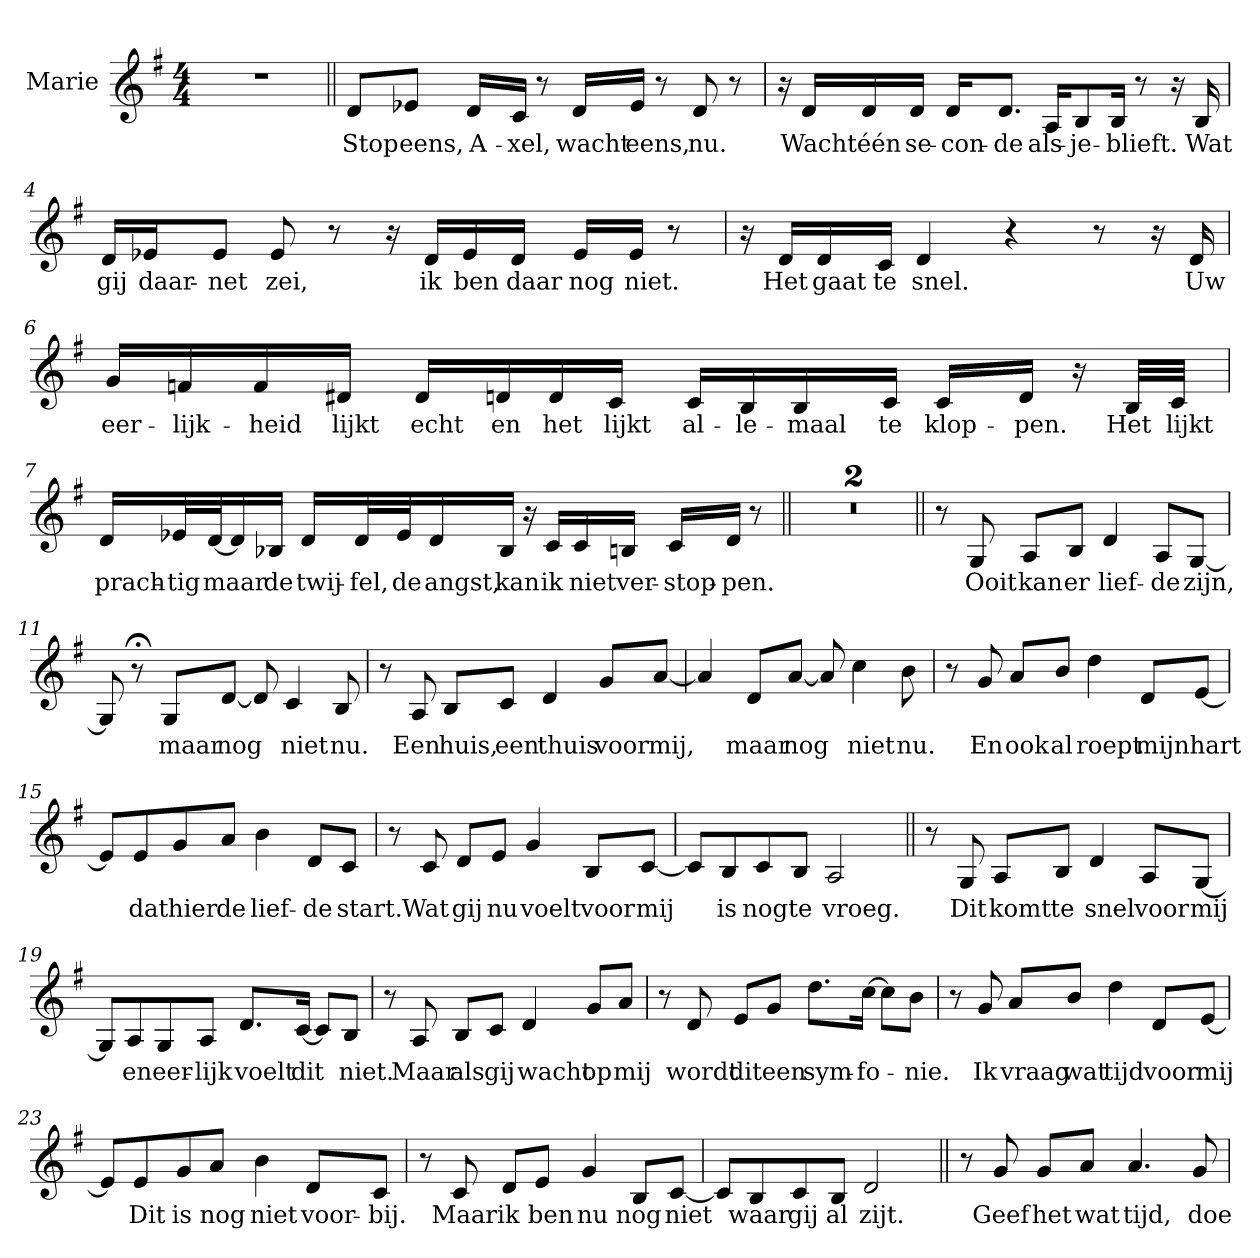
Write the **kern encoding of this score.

**kern	**text
*part1	*part1
*staff1	*staff1
*I"Marie	*
*I'Marie	*
*clefG2	*
*k[f#]	*
*G:	*
*M4/4	*
=1	=1
1r	.
=2||	=2||
*MM80	*
!	!LO:LY:b
8d/L	Stop
!	!LO:LY:b
8e-X/J	eens,
!	!LO:LY:b
16d/LL	A-
!	!LO:LY:b
16c/JJ	-xel,
8r	.
!	!LO:LY:b
16d/LL	wacht
!	!LO:LY:b
16e-/JJ	eens,
8r	.
!	!LO:LY:b
8d/	nu.
8r	.
!!LO:LB:g=z
=3	=3
16r	.
!	!LO:LY:b
16d/LL	Wacht
!	!LO:LY:b
16d/	één
!	!LO:LY:b
16d/JJ	se-
!	!LO:LY:b
16d/KL	-con-
!	!LO:LY:b
8.d/J	-de
!	!LO:LY:b
16A/KL	als-
!	!LO:LY:b
8B/	-je-
!	!LO:LY:b
16B/Jk	-blieft.
8r	.
16r	.
!	!LO:LY:b
16B/	Wat
!!LO:LB:g=z
=4	=4
!	!LO:LY:b
16d/LL	gij
!	!LO:LY:b
16e-X/J	daar-
!	!LO:LY:b
8e-/J	-net
!	!LO:LY:b
8e-/	zei,
8r	.
16r	.
!	!LO:LY:b
16d/LL	ik
!	!LO:LY:b
16e-/	ben
!	!LO:LY:b
16d/JJ	daar
!	!LO:LY:b
16e-/LL	nog
!	!LO:LY:b
16e-/JJ	niet.
8r	.
=5	=5
16r	.
!	!LO:LY:b
16d/LL	Het
!	!LO:LY:b
16d/	gaat
!	!LO:LY:b
16c/JJ	te
!	!LO:LY:b
4d/	snel.
4r	.
8r	.
16r	.
!	!LO:LY:b
16d/	Uw
!!LO:LB:g=z
=6	=6
!	!LO:LY:b
16g/LL	eer-
!	!LO:LY:b
16fn/	-lijk-
!	!LO:LY:b
16f/	-heid
!	!LO:LY:b
16d#X/JJ	lijkt
!	!LO:LY:b
16d#/LL	echt
!	!LO:LY:b
16dn/	en
!	!LO:LY:b
16d/	het
!	!LO:LY:b
16c/JJ	lijkt
!	!LO:LY:b
16c/LL	al-
!	!LO:LY:b
16B/	-le-
!	!LO:LY:b
16B/	-maal
!	!LO:LY:b
16c/JJ	te
!	!LO:LY:b
16c/LL	klop-
!	!LO:LY:b
16d/JJ	-pen.
16r	.
!	!LO:LY:b
32B/LLL	Het
!	!LO:LY:b
32c/JJJ	lijkt
!!LO:LB:g=z
=7	=7
!	!LO:LY:b
16d/LL	prach-
!	!LO:LY:b
32e-X/L	-tig
!	!LO:LY:b
[32d/J	maar
16d/]	.
!	!LO:LY:b
16B-X/JJ	de
!	!LO:LY:b
16d/LL	twij-
!	!LO:LY:b
32d/L	-fel,
!	!LO:LY:b
32e-/J	de
!	!LO:LY:b
16d/	angst,
!	!LO:LY:b
16B-/JJ	kan
16r	.
!	!LO:LY:b
16c/LL	ik
!	!LO:LY:b
16c/	niet
!	!LO:LY:b
16Bn/JJ	ver-
!	!LO:LY:b
16c/LL	-stop-
!	!LO:LY:b
16d/JJ	-pen.
8r	.
=8||	=8||
1ryy	.
=9	=9
1ryy	.
!!LO:LB:g=z
=10||	=10||
8r	.
!	!LO:LY:b
8G/	Ooit
!	!LO:LY:b
8A/L	kan
!	!LO:LY:b
8B/J	er
!	!LO:LY:b
4d/	lief-
!	!LO:LY:b
8A/L	-de
!	!LO:LY:b
[8G/J	zijn,
=11	=11
8G/]	.
8r;<	.
!	!LO:LY:b
8G/L	maar
!	!LO:LY:b
[8d/J	nog
8d/]	.
!	!LO:LY:b
4c/	niet
!	!LO:LY:b
8B/	nu.
!!LO:LB:g=z
=12	=12
8r	.
!	!LO:LY:b
8A/	Een
!	!LO:LY:b
8B/L	huis,
!	!LO:LY:b
8c/J	een
!	!LO:LY:b
4d/	thuis
!	!LO:LY:b
8g/L	voor
!	!LO:LY:b
[8a/J	mij,
!!LO:LB:g=z
=13	=13
4a/]	.
!	!LO:LY:b
8d/L	maar
!	!LO:LY:b
[8a/J	nog
8a/]	.
!	!LO:LY:b
4cc\	niet
!	!LO:LY:b
8b\	nu.
=14	=14
8r	.
!	!LO:LY:b
8g/	En
!	!LO:LY:b
8a/L	ook
!	!LO:LY:b
8b/J	al
!	!LO:LY:b
4dd\	roept
!	!LO:LY:b
8d/L	mijn
!	!LO:LY:b
[8e/J	hart
!!LO:LB:g=z
=15	=15
8e/L]	.
!	!LO:LY:b
8e/	dat
!	!LO:LY:b
8g/	hier
!	!LO:LY:b
8a/J	de
!	!LO:LY:b
4b\	lief-
!	!LO:LY:b
8d/L	-de
!	!LO:LY:b
8c/J	start.
!!LO:LB:g=z
=16	=16
8r	.
!	!LO:LY:b
8c/	Wat
!	!LO:LY:b
8d/L	gij
!	!LO:LY:b
8e/J	nu
!	!LO:LY:b
4g/	voelt
!	!LO:LY:b
8B/L	voor
!	!LO:LY:b
[8c/J	mij
=17	=17
8c/L]	.
!	!LO:LY:b
8B/	is
!	!LO:LY:b
8c/	nog
!	!LO:LY:b
8B/J	te
!	!LO:LY:b
2A/	vroeg.
=18||	=18||
8r	.
!	!LO:LY:b
8G/	Dit
!	!LO:LY:b
8A/L	komt
!	!LO:LY:b
8B/J	te
!	!LO:LY:b
4d/	snel
!	!LO:LY:b
8A/L	voor
!	!LO:LY:b
[8G/J	mij
!!LO:PB:g=z
=19	=19
8G/L]	.
!	!LO:LY:b
8A/	en
!	!LO:LY:b
8G/	eer-
!	!LO:LY:b
8A/J	-lijk
!	!LO:LY:b
8.d/L	voelt
!	!LO:LY:b
[16c/Jk	dit
8c/L]	.
!	!LO:LY:b
8B/J	niet.
=20	=20
8r	.
!	!LO:LY:b
8A/	Maar
!	!LO:LY:b
8B/L	als
!	!LO:LY:b
8c/J	gij
!	!LO:LY:b
4d/	wacht
!	!LO:LY:b
8g/L	op
!	!LO:LY:b
8a/J	mij
!!LO:LB:g=z
=21	=21
8r	.
!	!LO:LY:b
8d/	wordt
!	!LO:LY:b
8e/L	dit
!	!LO:LY:b
8g/J	een
!	!LO:LY:b
8.dd\L	sym-
!	!LO:LY:b
[16cc\Jk	-fo-
8cc\L]	.
!	!LO:LY:b
8b\J	-nie.
!!LO:LB:g=z
=22	=22
8r	.
!	!LO:LY:b
8g/	Ik
!	!LO:LY:b
8a/L	vraag
!	!LO:LY:b
8b/J	wat
!	!LO:LY:b
4dd\	tijd
!	!LO:LY:b
8d/L	voor
!	!LO:LY:b
[8e/J	mij
=23	=23
8e/L]	.
!	!LO:LY:b
8e/	Dit
!	!LO:LY:b
8g/	is
!	!LO:LY:b
8a/J	nog
!	!LO:LY:b
4b\	niet
!	!LO:LY:b
8d/L	voor-
!	!LO:LY:b
8c/J	-bij.
!!LO:LB:g=z
=24	=24
8r	.
!	!LO:LY:b
8c/	Maar
!	!LO:LY:b
8d/L	ik
!	!LO:LY:b
8e/J	ben
!	!LO:LY:b
4g/	nu
!	!LO:LY:b
8B/L	nog
!	!LO:LY:b
[8c/J	niet
!!LO:PB:g=z
=25	=25
8c/L]	.
!	!LO:LY:b
8B/	waar
!	!LO:LY:b
8c/	gij
!	!LO:LY:b
8B/J	al
!	!LO:LY:b
2d/	zijt.
=26||	=26||
8r	.
!	!LO:LY:b
8g/	Geef
!	!LO:LY:b
8g/L	het
!	!LO:LY:b
8a/J	wat
!	!LO:LY:b
4.a/	tijd,
!	!LO:LY:b
8g/	doe
=	=
*-	*-
